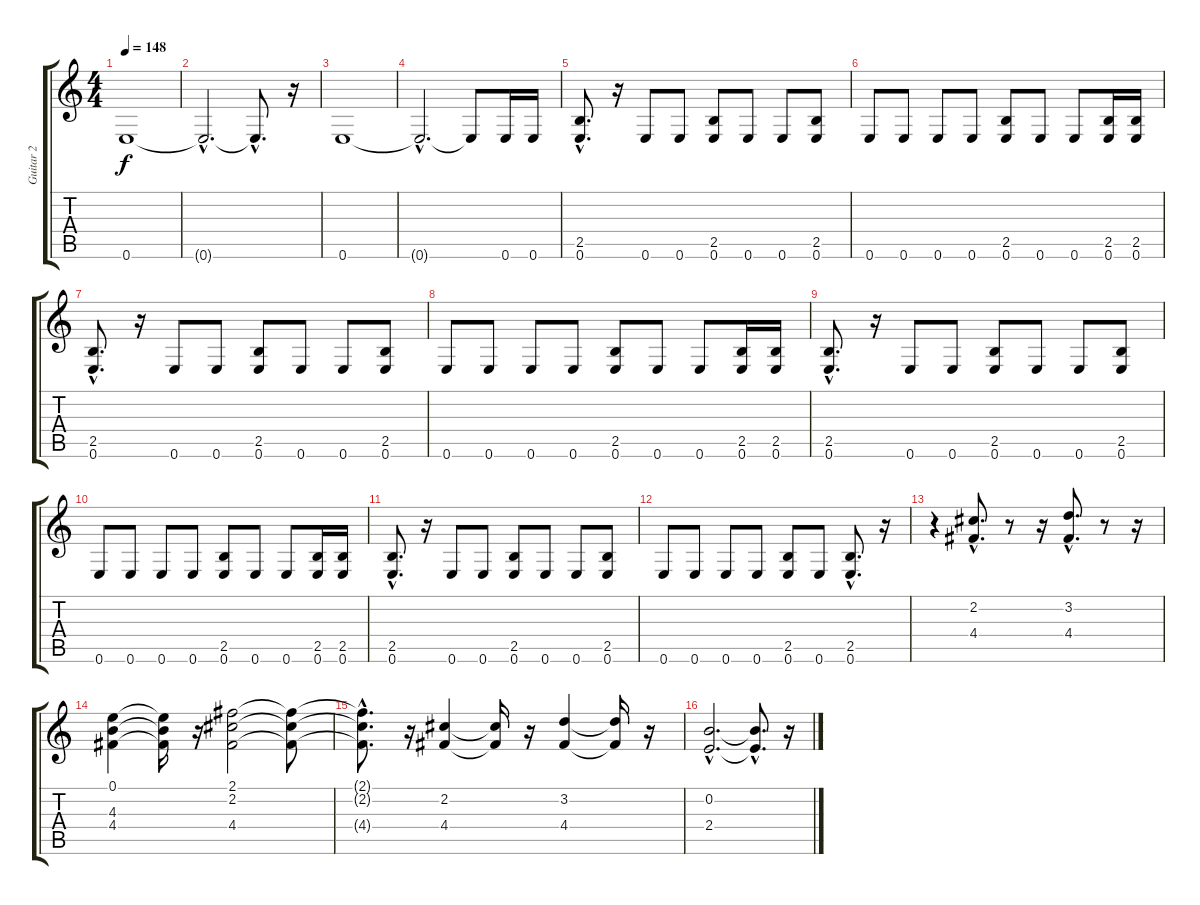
\track ("Guitar 2" "Guitar 2") {instrument overdrivenguitar}
\staff {score tabs}
\tuning (E4 B3 G3 D3 A2 E2) {hide}
\ts (4 4)
\tempo 148
\clef g2
\ks c
0.6.1{dy f} |
0.6{hac t}.2{d} 0.6{hac t}.8{d} r.16 |
0.6.1 |
0.6{hac t}.2{d} 0.6{t}.8 0.6.16 0.6.16 |
(2.5{hac} 0.6{hac}).8{d} r.16 0.6.8 0.6.8 (2.5 0.6).8 0.6.8 0.6.8 (2.5 0.6).8 |
0.6.8 0.6.8 0.6.8 0.6.8 (2.5 0.6).8 0.6.8 0.6.8 (2.5 0.6).16 (2.5 0.6).16 |
(2.5{hac} 0.6{hac}).8{d} r.16 0.6.8 0.6.8 (2.5 0.6).8 0.6.8 0.6.8 (2.5 0.6).8 |
0.6.8 0.6.8 0.6.8 0.6.8 (2.5 0.6).8 0.6.8 0.6.8 (2.5 0.6).16 (2.5 0.6).16 |
(2.5{hac} 0.6{hac}).8{d} r.16 0.6.8 0.6.8 (2.5 0.6).8 0.6.8 0.6.8 (2.5 0.6).8 |
0.6.8 0.6.8 0.6.8 0.6.8 (2.5 0.6).8 0.6.8 0.6.8 (2.5 0.6).16 (2.5 0.6).16 |
(2.5{hac} 0.6{hac}).8{d} r.16 0.6.8 0.6.8 (2.5 0.6).8 0.6.8 0.6.8 (2.5 0.6).8 |
0.6.8 0.6.8 0.6.8 0.6.8 (2.5 0.6).8 0.6.8 (2.5{hac} 0.6{hac}).8{d} r.16 |
r.4 (2.2{hac} 4.4{hac}).8{d} r.8 r.16 (3.2{hac} 4.4{hac}).8{d} r.8 r.16 |
(0.1 4.3 4.4).4 (0.1{t} 4.3{t} 4.4{t}).16 r.16 (2.1 2.2 4.4).2 (2.1{t} 2.2{t} 4.4{t}).8 |
(2.1{hac t} 2.2{hac t} 4.4{hac t}).8{d} r.16 (2.2 4.4).4 (2.2{t} 4.4{t}).16 r.16 (3.2 4.4).4 (3.2{t} 4.4{t}).16 r.16 |
(0.2{hac} 2.4{hac}).2{d} (0.2{hac t} 2.4{hac t}).8{d} r.16
